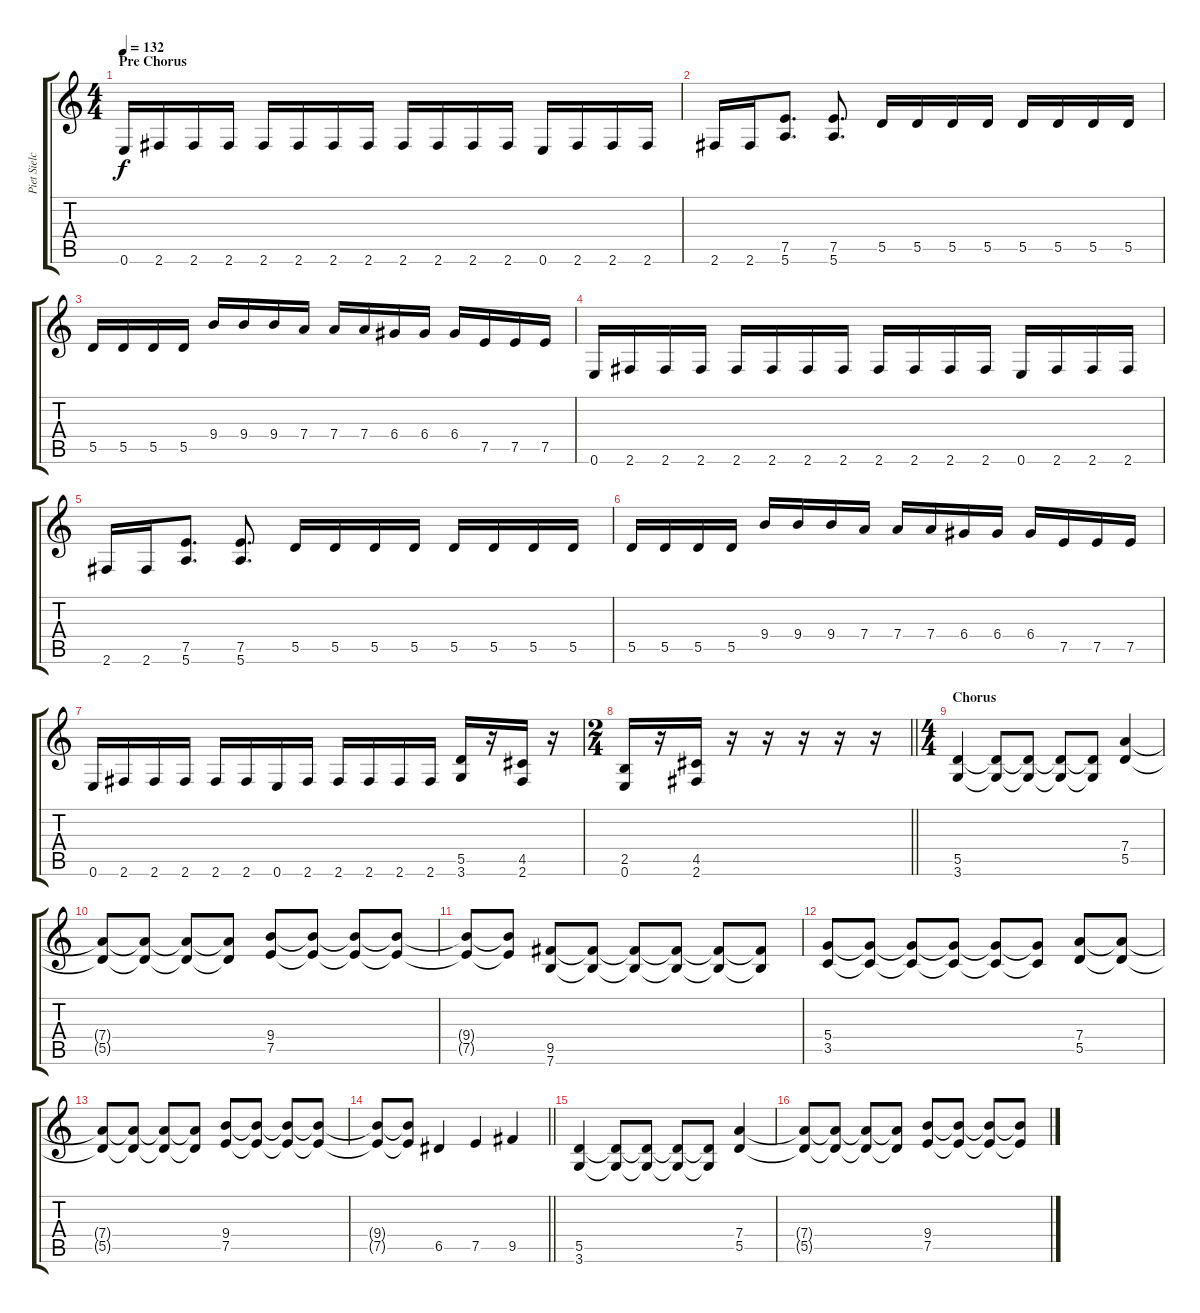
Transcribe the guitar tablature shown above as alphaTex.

\track ("Piet Sielck" "Piet Sielc") {instrument distortionguitar}
\staff {score tabs}
\tuning (E4 B3 G3 D3 A2 E2) {hide}
\ts (4 4)
\section ("" "Pre Chorus")
\tempo 132
\clef g2
\ks c
0.6.16{dy f} 2.6.16 2.6.16 2.6.16 2.6.16 2.6.16 2.6.16 2.6.16 2.6.16 2.6.16 2.6.16 2.6.16 0.6.16 2.6.16 2.6.16 2.6.16 |
2.6.16 2.6.16 (7.5 5.6).8{d} (7.5 5.6).8{d} 5.5.16 5.5.16 5.5.16 5.5.16 5.5.16 5.5.16 5.5.16 5.5.16 |
5.5.16 5.5.16 5.5.16 5.5.16 9.4.16 9.4.16 9.4.16 7.4.16 7.4.16 7.4.16 6.4.16 6.4.16 6.4.16 7.5.16 7.5.16 7.5.16 |
0.6.16 2.6.16 2.6.16 2.6.16 2.6.16 2.6.16 2.6.16 2.6.16 2.6.16 2.6.16 2.6.16 2.6.16 0.6.16 2.6.16 2.6.16 2.6.16 |
2.6.16 2.6.16 (7.5 5.6).8{d} (7.5 5.6).8{d} 5.5.16 5.5.16 5.5.16 5.5.16 5.5.16 5.5.16 5.5.16 5.5.16 |
5.5.16 5.5.16 5.5.16 5.5.16 9.4.16 9.4.16 9.4.16 7.4.16 7.4.16 7.4.16 6.4.16 6.4.16 6.4.16 7.5.16 7.5.16 7.5.16 |
0.6.16 2.6.16 2.6.16 2.6.16 2.6.16 2.6.16 0.6.16 2.6.16 2.6.16 2.6.16 2.6.16 2.6.16 (5.5 3.6).16 r.16 (4.5 2.6).16 r.16 |
\ts (2 4)
\barLineRight lightlight
(2.5 0.6).16 r.16 (4.5 2.6).16 r.16 r.16 r.16 r.16 r.16 |
\ts (4 4)
\section ("" "Chorus")
(5.5 3.6).4 (5.5{t} 3.6{t}).8 (5.5{t} 3.6{t}).8 (5.5{t} 3.6{t}).8 (5.5{t} 3.6{t}).8 (7.4 5.5).4 |
(7.4{t} 5.5{t}).8 (7.4{t} 5.5{t}).8 (7.4{t} 5.5{t}).8 (7.4{t} 5.5{t}).8 (9.4 7.5).8 (9.4{t} 7.5{t}).8 (9.4{t} 7.5{t}).8 (9.4{t} 7.5{t}).8 |
(9.4{t} 7.5{t}).8 (9.4{t} 7.5{t}).8 (9.5 7.6).8 (9.5{t} 7.6{t}).8 (9.5{t} 7.6{t}).8 (9.5{t} 7.6{t}).8 (9.5{t} 7.6{t}).8 (9.5{t} 7.6{t}).8 |
(5.4 3.5).8 (5.4{t} 3.5{t}).8 (5.4{t} 3.5{t}).8 (5.4{t} 3.5{t}).8 (5.4{t} 3.5{t}).8 (5.4{t} 3.5{t}).8 (7.4 5.5).8 (7.4{t} 5.5{t}).8 |
(7.4{t} 5.5{t}).8 (7.4{t} 5.5{t}).8 (7.4{t} 5.5{t}).8 (7.4{t} 5.5{t}).8 (9.4 7.5).8 (9.4{t} 7.5{t}).8 (9.4{t} 7.5{t}).8 (9.4{t} 7.5{t}).8 |
\barLineRight lightlight
(9.4{t} 7.5{t}).8 (9.4{t} 7.5{t}).8 6.5.4 7.5.4 9.5.4 |
(5.5 3.6).4 (5.5{t} 3.6{t}).8 (5.5{t} 3.6{t}).8 (5.5{t} 3.6{t}).8 (5.5{t} 3.6{t}).8 (7.4 5.5).4 |
(7.4{t} 5.5{t}).8 (7.4{t} 5.5{t}).8 (7.4{t} 5.5{t}).8 (7.4{t} 5.5{t}).8 (9.4 7.5).8 (9.4{t} 7.5{t}).8 (9.4{t} 7.5{t}).8 (9.4{t} 7.5{t}).8
